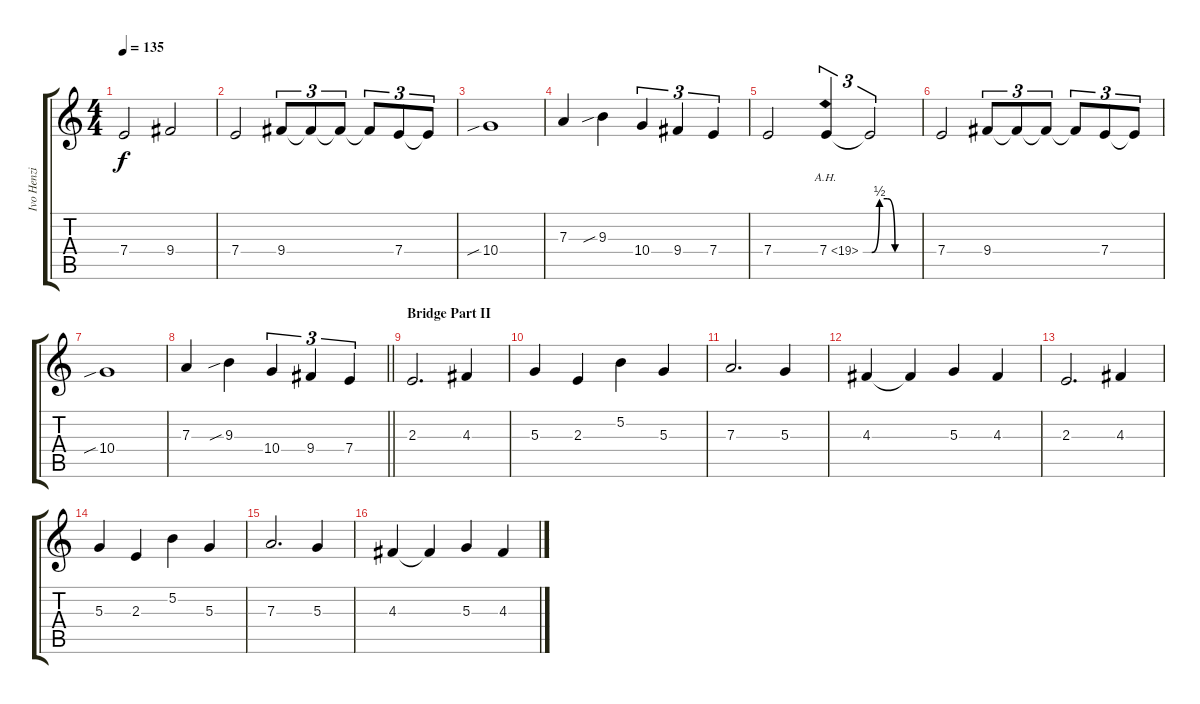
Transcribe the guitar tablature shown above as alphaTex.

\track ("Ivo Henzi" "Ivo Henzi") {instrument distortionguitar}
\staff {score tabs}
\tuning (B3 Gb3 D3 A2 E2 B1) {hide}
\ts (4 4)
\tempo 135
\clef g2
\ks c
7.4.2{dy f} 9.4.2 |
7.4.2 9.4.8{tu (3 2)} 9.4{t}.8{tu (3 2)} 9.4{t}.8{tu (3 2)} 9.4{t}.8{tu (3 2)} 7.4.8{tu (3 2)} 7.4{t}.8{tu (3 2)} |
10.4{sib}.1 |
7.3.4 9.3{sib}.4 10.4.4{tu (3 2)} 9.4.4{tu (3 2)} 7.4.4{tu (3 2)} |
7.4.2 7.4{ah 12}.4{tu (3 2)} 7.4{be (custom 0 0 10 2 20 2 30 0 60 0) t}.2{tu (3 2)} |
7.4.2 9.4.8{tu (3 2)} 9.4{t}.8{tu (3 2)} 9.4{t}.8{tu (3 2)} 9.4{t}.8{tu (3 2)} 7.4.8{tu (3 2)} 7.4{t}.8{tu (3 2)} |
10.4{sib}.1 |
\barLineRight lightlight
7.3.4 9.3{sib}.4 10.4.4{tu (3 2)} 9.4.4{tu (3 2)} 7.4.4{tu (3 2)} |
\section ("" "Bridge Part II")
2.3.2{d} 4.3.4 |
5.3.4 2.3.4 5.2.4 5.3.4 |
7.3.2{d} 5.3.4 |
4.3.4 4.3{t}.4 5.3.4 4.3.4 |
2.3.2{d} 4.3.4 |
5.3.4 2.3.4 5.2.4 5.3.4 |
7.3.2{d} 5.3.4 |
4.3.4 4.3{t}.4 5.3.4 4.3.4
